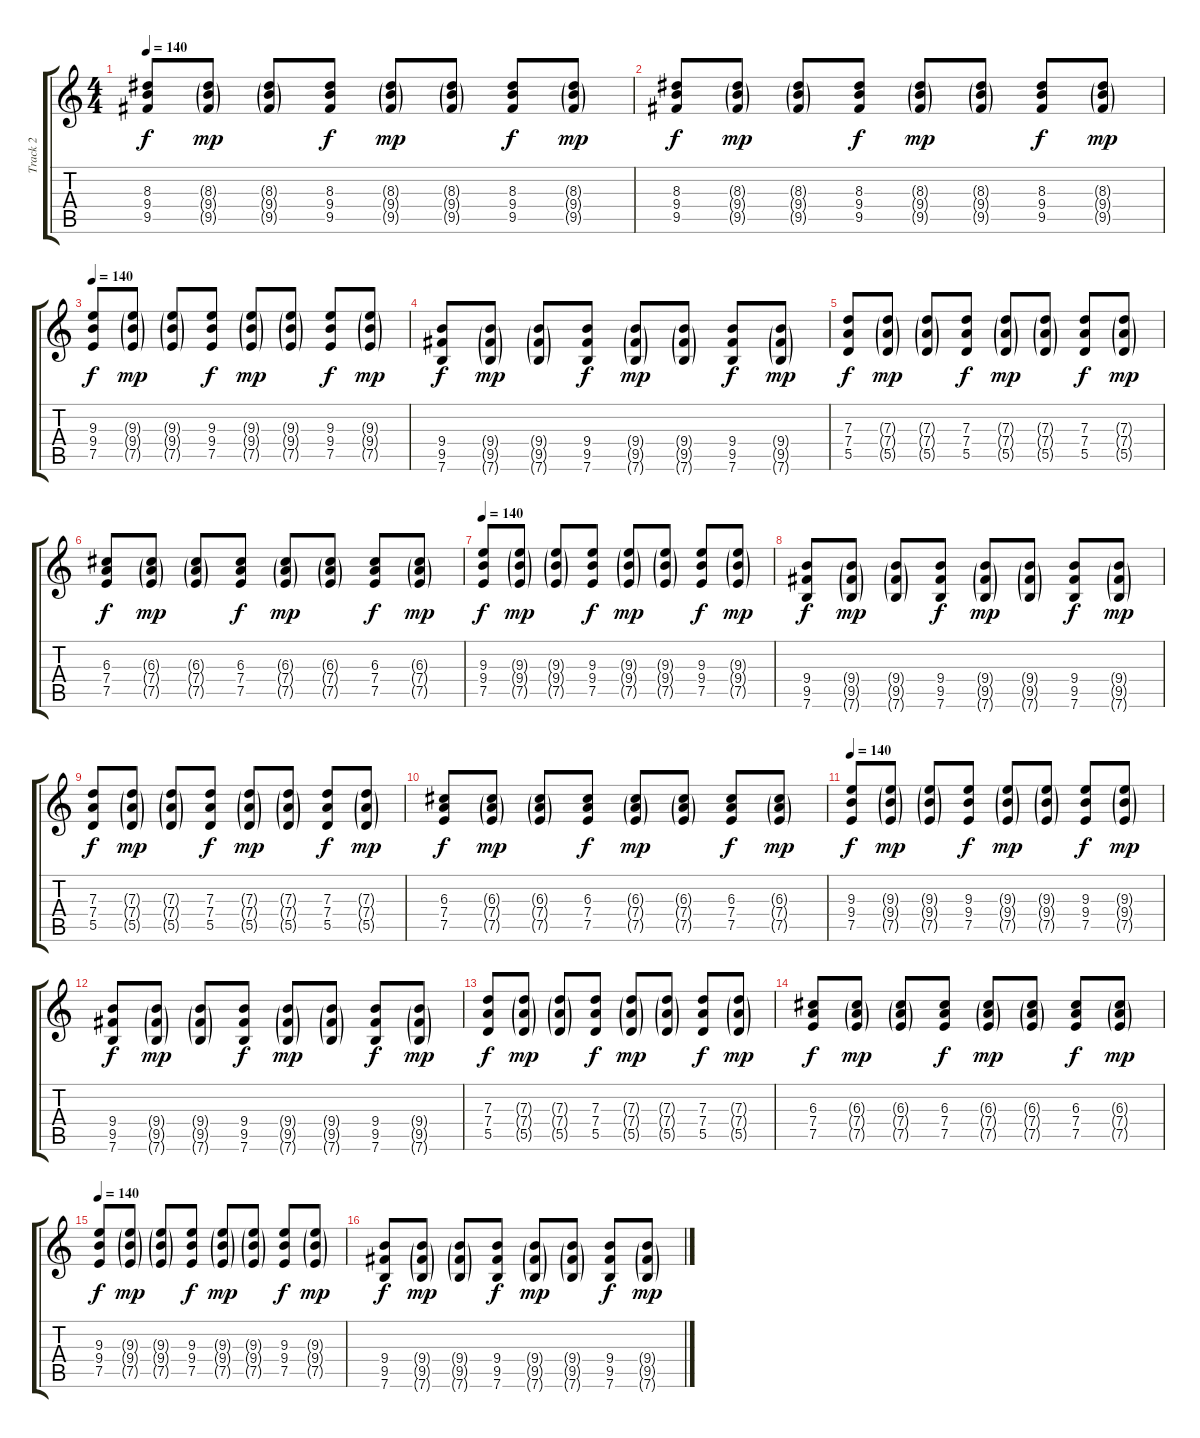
\track ("Track 2" "Track 2") {instrument electricguitarmuted}
\staff {score tabs}
\tuning (E4 B3 G3 D3 A2 E2) {hide}
\ts (4 4)
\tempo 140
\clef g2
\ks c
(8.3 9.4 9.5).8{dy f} (8.3{g} 9.4{g} 9.5{g}).8{dy mp} (8.3{g} 9.4{g} 9.5{g}).8 (8.3 9.4 9.5).8{dy f} (8.3{g} 9.4{g} 9.5{g}).8{dy mp} (8.3{g} 9.4{g} 9.5{g}).8 (8.3 9.4 9.5).8{dy f} (8.3{g} 9.4{g} 9.5{g}).8{dy mp} |
(8.3 9.4 9.5).8{dy f} (8.3{g} 9.4{g} 9.5{g}).8{dy mp} (8.3{g} 9.4{g} 9.5{g}).8 (8.3 9.4 9.5).8{dy f} (8.3{g} 9.4{g} 9.5{g}).8{dy mp} (8.3{g} 9.4{g} 9.5{g}).8 (8.3 9.4 9.5).8{dy f} (8.3{g} 9.4{g} 9.5{g}).8{dy mp} |
\tempo 140
(9.3 9.4 7.5).8{dy f} (9.3{g} 9.4{g} 7.5{g}).8{dy mp} (9.3{g} 9.4{g} 7.5{g}).8 (9.3 9.4 7.5).8{dy f} (9.3{g} 9.4{g} 7.5{g}).8{dy mp} (9.3{g} 9.4{g} 7.5{g}).8 (9.3 9.4 7.5).8{dy f} (9.3{g} 9.4{g} 7.5{g}).8{dy mp} |
(9.4 9.5 7.6).8{dy f} (9.4{g} 9.5{g} 7.6{g}).8{dy mp} (9.4{g} 9.5{g} 7.6{g}).8 (9.4 9.5 7.6).8{dy f} (9.4{g} 9.5{g} 7.6{g}).8{dy mp} (9.4{g} 9.5{g} 7.6{g}).8 (9.4 9.5 7.6).8{dy f} (9.4{g} 9.5{g} 7.6{g}).8{dy mp} |
(7.3 7.4 5.5).8{dy f} (7.3{g} 7.4{g} 5.5{g}).8{dy mp} (7.3{g} 7.4{g} 5.5{g}).8 (7.3 7.4 5.5).8{dy f} (7.3{g} 7.4{g} 5.5{g}).8{dy mp} (7.3{g} 7.4{g} 5.5{g}).8 (7.3 7.4 5.5).8{dy f} (7.3{g} 7.4{g} 5.5{g}).8{dy mp} |
(6.3 7.4 7.5).8{dy f} (6.3{g} 7.4{g} 7.5{g}).8{dy mp} (6.3{g} 7.4{g} 7.5{g}).8 (6.3 7.4 7.5).8{dy f} (6.3{g} 7.4{g} 7.5{g}).8{dy mp} (6.3{g} 7.4{g} 7.5{g}).8 (6.3 7.4 7.5).8{dy f} (6.3{g} 7.4{g} 7.5{g}).8{dy mp} |
\tempo 140
(9.3 9.4 7.5).8{dy f} (9.3{g} 9.4{g} 7.5{g}).8{dy mp} (9.3{g} 9.4{g} 7.5{g}).8 (9.3 9.4 7.5).8{dy f} (9.3{g} 9.4{g} 7.5{g}).8{dy mp} (9.3{g} 9.4{g} 7.5{g}).8 (9.3 9.4 7.5).8{dy f} (9.3{g} 9.4{g} 7.5{g}).8{dy mp} |
(9.4 9.5 7.6).8{dy f} (9.4{g} 9.5{g} 7.6{g}).8{dy mp} (9.4{g} 9.5{g} 7.6{g}).8 (9.4 9.5 7.6).8{dy f} (9.4{g} 9.5{g} 7.6{g}).8{dy mp} (9.4{g} 9.5{g} 7.6{g}).8 (9.4 9.5 7.6).8{dy f} (9.4{g} 9.5{g} 7.6{g}).8{dy mp} |
(7.3 7.4 5.5).8{dy f} (7.3{g} 7.4{g} 5.5{g}).8{dy mp} (7.3{g} 7.4{g} 5.5{g}).8 (7.3 7.4 5.5).8{dy f} (7.3{g} 7.4{g} 5.5{g}).8{dy mp} (7.3{g} 7.4{g} 5.5{g}).8 (7.3 7.4 5.5).8{dy f} (7.3{g} 7.4{g} 5.5{g}).8{dy mp} |
(6.3 7.4 7.5).8{dy f} (6.3{g} 7.4{g} 7.5{g}).8{dy mp} (6.3{g} 7.4{g} 7.5{g}).8 (6.3 7.4 7.5).8{dy f} (6.3{g} 7.4{g} 7.5{g}).8{dy mp} (6.3{g} 7.4{g} 7.5{g}).8 (6.3 7.4 7.5).8{dy f} (6.3{g} 7.4{g} 7.5{g}).8{dy mp} |
\tempo 140
(9.3 9.4 7.5).8{dy f} (9.3{g} 9.4{g} 7.5{g}).8{dy mp} (9.3{g} 9.4{g} 7.5{g}).8 (9.3 9.4 7.5).8{dy f} (9.3{g} 9.4{g} 7.5{g}).8{dy mp} (9.3{g} 9.4{g} 7.5{g}).8 (9.3 9.4 7.5).8{dy f} (9.3{g} 9.4{g} 7.5{g}).8{dy mp} |
(9.4 9.5 7.6).8{dy f} (9.4{g} 9.5{g} 7.6{g}).8{dy mp} (9.4{g} 9.5{g} 7.6{g}).8 (9.4 9.5 7.6).8{dy f} (9.4{g} 9.5{g} 7.6{g}).8{dy mp} (9.4{g} 9.5{g} 7.6{g}).8 (9.4 9.5 7.6).8{dy f} (9.4{g} 9.5{g} 7.6{g}).8{dy mp} |
(7.3 7.4 5.5).8{dy f} (7.3{g} 7.4{g} 5.5{g}).8{dy mp} (7.3{g} 7.4{g} 5.5{g}).8 (7.3 7.4 5.5).8{dy f} (7.3{g} 7.4{g} 5.5{g}).8{dy mp} (7.3{g} 7.4{g} 5.5{g}).8 (7.3 7.4 5.5).8{dy f} (7.3{g} 7.4{g} 5.5{g}).8{dy mp} |
(6.3 7.4 7.5).8{dy f} (6.3{g} 7.4{g} 7.5{g}).8{dy mp} (6.3{g} 7.4{g} 7.5{g}).8 (6.3 7.4 7.5).8{dy f} (6.3{g} 7.4{g} 7.5{g}).8{dy mp} (6.3{g} 7.4{g} 7.5{g}).8 (6.3 7.4 7.5).8{dy f} (6.3{g} 7.4{g} 7.5{g}).8{dy mp} |
\tempo 140
(9.3 9.4 7.5).8{dy f} (9.3{g} 9.4{g} 7.5{g}).8{dy mp} (9.3{g} 9.4{g} 7.5{g}).8 (9.3 9.4 7.5).8{dy f} (9.3{g} 9.4{g} 7.5{g}).8{dy mp} (9.3{g} 9.4{g} 7.5{g}).8 (9.3 9.4 7.5).8{dy f} (9.3{g} 9.4{g} 7.5{g}).8{dy mp} |
(9.4 9.5 7.6).8{dy f} (9.4{g} 9.5{g} 7.6{g}).8{dy mp} (9.4{g} 9.5{g} 7.6{g}).8 (9.4 9.5 7.6).8{dy f} (9.4{g} 9.5{g} 7.6{g}).8{dy mp} (9.4{g} 9.5{g} 7.6{g}).8 (9.4 9.5 7.6).8{dy f} (9.4{g} 9.5{g} 7.6{g}).8{dy mp}
